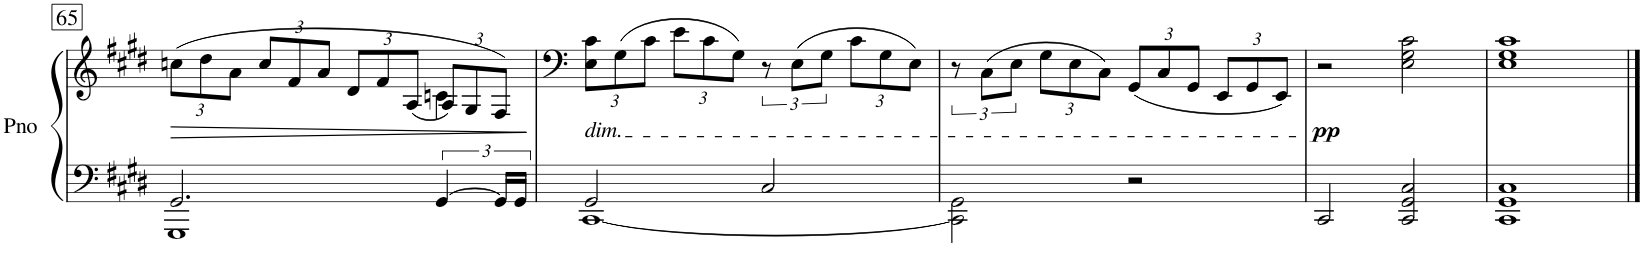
**kern	**kern	**dynam
*part1	*part1	*part1
*staff2	*staff1	*staff1/2
*I"Piano	*	*
*I'Pno	*	*
!!LO:PB:g=z
*clefF4	*clefG2	*
*k[f#c#g#d#]	*k[f#c#g#d#]	*
*E:	*E:	*
*M2/2	*M2/2	*
*met(c|)	*met(c|)	*
=65	=65	=65
*^	*	*
*	*	*Xbrackettup	*
!	!	!	!LO:HP:b
*	*	*^	*
2.GG#/	1GGG#	(12ccn\L	2.ryy	>
.	.	12dd#\	.	.
.	.	12a\J	.	.
.	.	12cc/L	.	.
.	.	12f#/	.	.
.	.	12a/J	.	.
.	.	12d#/L	.	.
.	.	12f#/	.	.
.	.	(<12A/J	.	.
[6GG#/	.	12A/L)	4cn\	.
.	.	12G#/	.	.
24GG#/LL]	.	12F#/J)	.	.
24GG#/JJ	.	.	.	.
*v	*v	*	*	*
*	*v	*v	*
.	.	]
=66	=66	=66
*^	*	*
!	!	!LO:TX:b:i:t=dim.	!
[1CC#	2GG#/	12E\ 12c#\L	.
.	.	(12G#\	.
.	.	12c#\J	.
.	.	12e\L	.
.	.	12c#\	.
.	.	12G#\J)	.
*	*	*brackettup	*
.	2C#/	12r	.
.	.	(12E\L	.
.	.	12G#\J	.
*	*	*Xbrackettup	*
.	.	12c#\L	.
.	.	12G#\	.
.	.	12E\J)	.
*v	*v	*	*
=67	=67	=67
*	*brackettup	*
2CC#\] 2GG#\	12r	.
.	(12C#\L	.
.	12E\J	.
*	*Xbrackettup	*
.	12G#\L	.
.	12E\	.
.	12C#\J)	.
2r	(12GG#/L	.
.	12C#/	.
.	12GG#/J	.
.	12EE/L	.
.	12GG#/	.
.	12EE/J)	.
=68	=68	=68
!	!	!LO:DY:b
2CC#/	2r	pp
2CC#/ 2GG#/ 2C#/	2E\ 2G#\ 2c#\	.
=69	=69	=69
1CC# 1GG# 1C#	1E 1G# 1c#	.
==	==	==
*-	*-	*-
